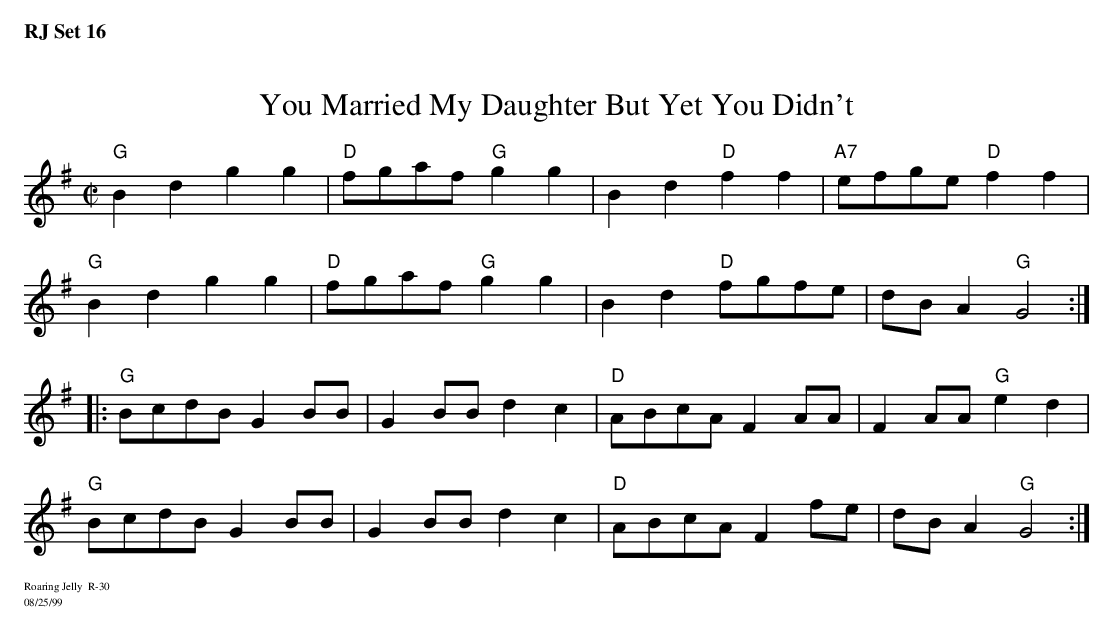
X:1
T: You Married My Daughter But Yet You Didn't
M: C|
K: G
"G"B2d2 g2g2| "D"fgaf "G"g2g2| B2d2 "D"f2f2| "A7"efge "D"f2f2|
"G"B2d2 g2g2| "D"fgaf "G"g2g2| B2d2 "D"fgfe| dBA2 "G"G4 :|
|:\
"G"BcdB G2BB| G2BB d2c2| "D"ABcA F2AA| F2AA "G"e2d2|
"G"BcdB G2BB| G2BB d2c2| "D"ABcA F2fe| dBA2 "G"G4 :|
